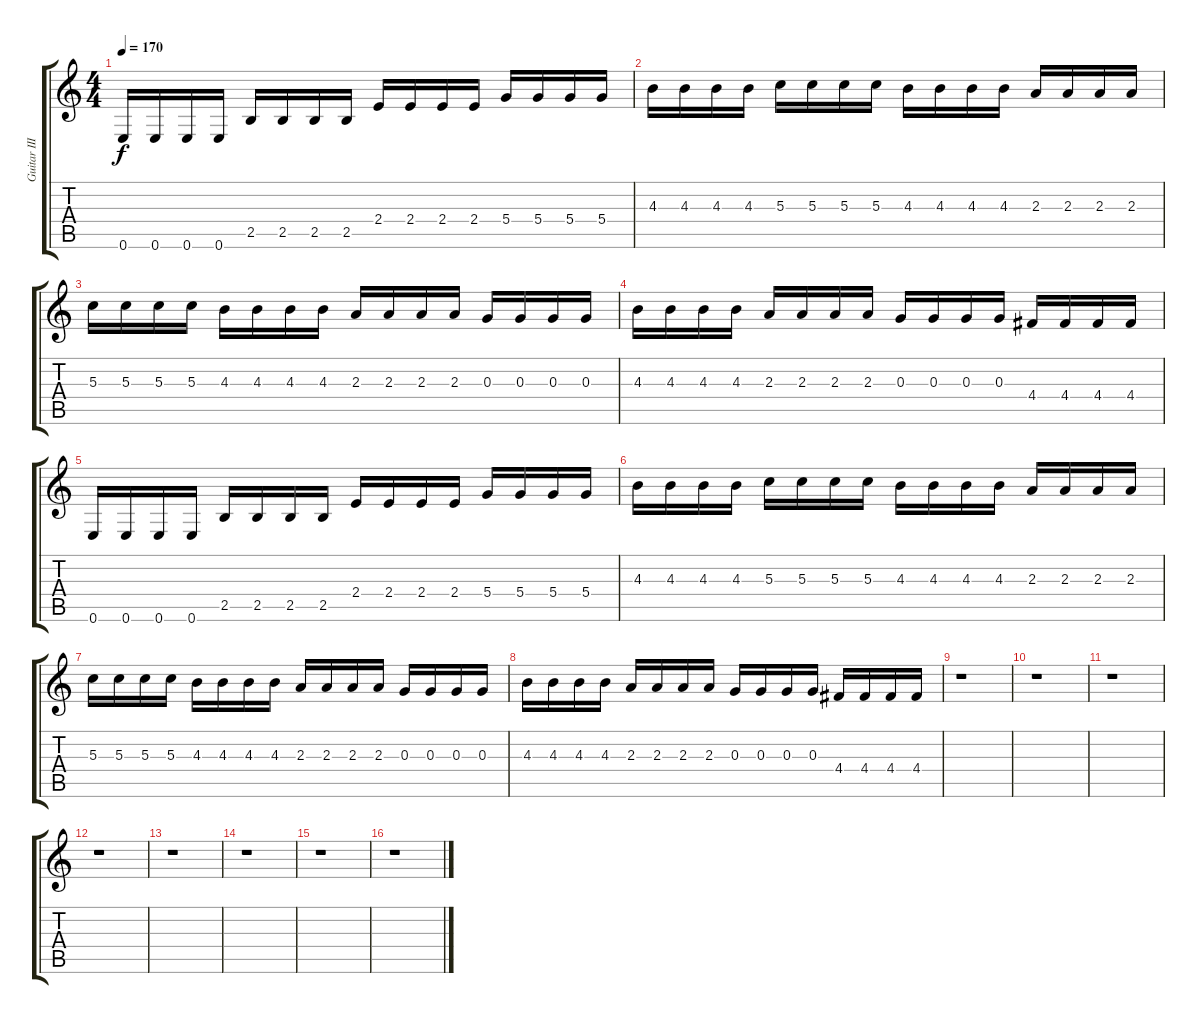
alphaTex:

\track ("Guitar III" "Guitar III") {instrument distortionguitar}
\staff {score tabs}
\tuning (E4 B3 G3 D3 A2 E2) {hide}
\ts (4 4)
\tempo 170
\clef g2
\ks c
0.6.16{dy f volume 6 balance 0} 0.6.16 0.6.16 0.6.16 2.5.16 2.5.16 2.5.16 2.5.16 2.4.16 2.4.16 2.4.16 2.4.16 5.4.16 5.4.16 5.4.16 5.4.16 |
4.3.16{volume 6 balance 0} 4.3.16 4.3.16 4.3.16 5.3.16 5.3.16 5.3.16 5.3.16 4.3.16 4.3.16 4.3.16 4.3.16 2.3.16 2.3.16 2.3.16 2.3.16 |
5.3.16{volume 6 balance 0} 5.3.16 5.3.16 5.3.16 4.3.16 4.3.16 4.3.16 4.3.16 2.3.16 2.3.16 2.3.16 2.3.16 0.3.16 0.3.16 0.3.16 0.3.16 |
4.3.16{volume 6 balance 0} 4.3.16 4.3.16 4.3.16 2.3.16 2.3.16 2.3.16 2.3.16 0.3.16 0.3.16 0.3.16 0.3.16 4.4.16 4.4.16 4.4.16 4.4.16 |
0.6.16{volume 6 balance 0} 0.6.16 0.6.16 0.6.16 2.5.16 2.5.16 2.5.16 2.5.16 2.4.16 2.4.16 2.4.16 2.4.16 5.4.16 5.4.16 5.4.16 5.4.16 |
4.3.16{volume 6 balance 0} 4.3.16 4.3.16 4.3.16 5.3.16 5.3.16 5.3.16 5.3.16 4.3.16 4.3.16 4.3.16 4.3.16 2.3.16 2.3.16 2.3.16 2.3.16 |
5.3.16{volume 6 balance 0} 5.3.16 5.3.16 5.3.16 4.3.16 4.3.16 4.3.16 4.3.16 2.3.16 2.3.16 2.3.16 2.3.16 0.3.16 0.3.16 0.3.16 0.3.16 |
4.3.16{volume 6 balance 0} 4.3.16 4.3.16 4.3.16 2.3.16 2.3.16 2.3.16 2.3.16 0.3.16 0.3.16 0.3.16 0.3.16 4.4.16 4.4.16 4.4.16 4.4.16 |
r.1 |
r.1 |
r.1 |
r.1 |
r.1 |
r.1 |
r.1 |
r.1
